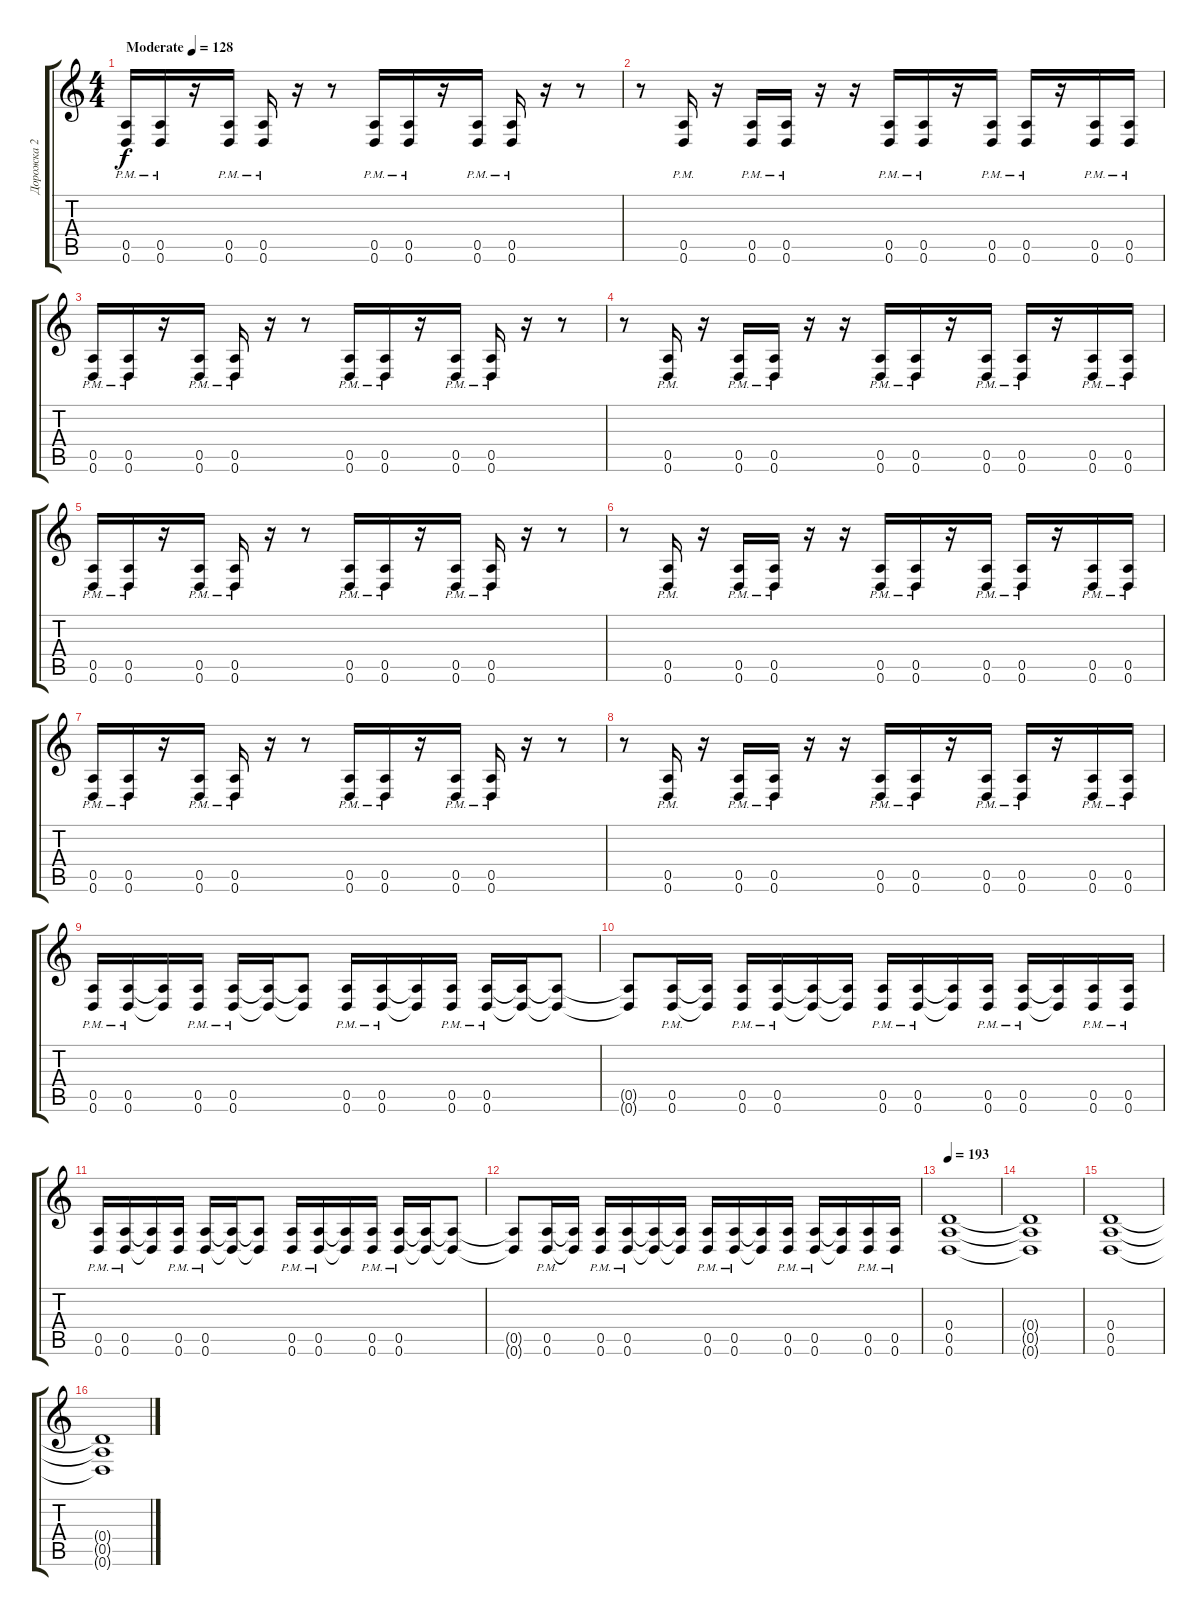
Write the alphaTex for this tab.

\track ("Дорожка 2" "Дорожка 2") {instrument distortionguitar}
\staff {score tabs}
\tuning (E4 B3 G3 D3 A2 D2) {hide}
\ts (4 4)
\tempo (128 "Moderate")
\clef g2
\ks c
(0.5{pm} 0.6{pm}).16{dy f instrument distortionguitar} (0.5{pm} 0.6{pm}).16 r.16 (0.5{pm} 0.6{pm}).16 (0.5{pm} 0.6{pm}).16 r.16 r.8 (0.5{pm} 0.6{pm}).16 (0.5{pm} 0.6{pm}).16 r.16 (0.5{pm} 0.6{pm}).16 (0.5{pm} 0.6{pm}).16 r.16 r.8 |
r.8 (0.5{pm} 0.6{pm}).16 r.16 (0.5{pm} 0.6{pm}).16 (0.5{pm} 0.6{pm}).16 r.16 r.16 (0.5{pm} 0.6{pm}).16 (0.5{pm} 0.6{pm}).16 r.16 (0.5{pm} 0.6{pm}).16 (0.5{pm} 0.6{pm}).16 r.16 (0.5{pm} 0.6{pm}).16 (0.5{pm} 0.6{pm}).16 |
(0.5{pm} 0.6{pm}).16 (0.5{pm} 0.6{pm}).16 r.16 (0.5{pm} 0.6{pm}).16 (0.5{pm} 0.6{pm}).16 r.16 r.8 (0.5{pm} 0.6{pm}).16 (0.5{pm} 0.6{pm}).16 r.16 (0.5{pm} 0.6{pm}).16 (0.5{pm} 0.6{pm}).16 r.16 r.8 |
r.8 (0.5{pm} 0.6{pm}).16 r.16 (0.5{pm} 0.6{pm}).16 (0.5{pm} 0.6{pm}).16 r.16 r.16 (0.5{pm} 0.6{pm}).16 (0.5{pm} 0.6{pm}).16 r.16 (0.5{pm} 0.6{pm}).16 (0.5{pm} 0.6{pm}).16 r.16 (0.5{pm} 0.6{pm}).16 (0.5{pm} 0.6{pm}).16 |
(0.5{pm} 0.6{pm}).16 (0.5{pm} 0.6{pm}).16 r.16 (0.5{pm} 0.6{pm}).16 (0.5{pm} 0.6{pm}).16 r.16 r.8 (0.5{pm} 0.6{pm}).16 (0.5{pm} 0.6{pm}).16 r.16 (0.5{pm} 0.6{pm}).16 (0.5{pm} 0.6{pm}).16 r.16 r.8 |
r.8 (0.5{pm} 0.6{pm}).16 r.16 (0.5{pm} 0.6{pm}).16 (0.5{pm} 0.6{pm}).16 r.16 r.16 (0.5{pm} 0.6{pm}).16 (0.5{pm} 0.6{pm}).16 r.16 (0.5{pm} 0.6{pm}).16 (0.5{pm} 0.6{pm}).16 r.16 (0.5{pm} 0.6{pm}).16 (0.5{pm} 0.6{pm}).16 |
(0.5{pm} 0.6{pm}).16 (0.5{pm} 0.6{pm}).16 r.16 (0.5{pm} 0.6{pm}).16 (0.5{pm} 0.6{pm}).16 r.16 r.8 (0.5{pm} 0.6{pm}).16 (0.5{pm} 0.6{pm}).16 r.16 (0.5{pm} 0.6{pm}).16 (0.5{pm} 0.6{pm}).16 r.16 r.8 |
r.8 (0.5{pm} 0.6{pm}).16 r.16 (0.5{pm} 0.6{pm}).16 (0.5{pm} 0.6{pm}).16 r.16 r.16 (0.5{pm} 0.6{pm}).16 (0.5{pm} 0.6{pm}).16 r.16 (0.5{pm} 0.6{pm}).16 (0.5{pm} 0.6{pm}).16 r.16 (0.5{pm} 0.6{pm}).16 (0.5{pm} 0.6{pm}).16 |
(0.5{pm} 0.6{pm}).16 (0.5{pm} 0.6{pm}).16 (0.5{t} 0.6{t}).16 (0.5{pm} 0.6{pm}).16 (0.5{pm} 0.6{pm}).16 (0.5{t} 0.6{t}).16 (0.5{t} 0.6{t}).8 (0.5{pm} 0.6{pm}).16 (0.5{pm} 0.6{pm}).16 (0.5{t} 0.6{t}).16 (0.5{pm} 0.6{pm}).16 (0.5{pm} 0.6{pm}).16 (0.5{t} 0.6{t}).16 (0.5{t} 0.6{t}).8 |
(0.5{t} 0.6{t}).8 (0.5{pm} 0.6{pm}).16 (0.5{t} 0.6{t}).16 (0.5{pm} 0.6{pm}).16 (0.5{pm} 0.6{pm}).16 (0.5{t} 0.6{t}).16 (0.5{t} 0.6{t}).16 (0.5{pm} 0.6{pm}).16 (0.5{pm} 0.6{pm}).16 (0.5{t} 0.6{t}).16 (0.5{pm} 0.6{pm}).16 (0.5{pm} 0.6{pm}).16 (0.5{t} 0.6{t}).16 (0.5{pm} 0.6{pm}).16 (0.5{pm} 0.6{pm}).16 |
(0.5{pm} 0.6{pm}).16 (0.5{pm} 0.6{pm}).16 (0.5{t} 0.6{t}).16 (0.5{pm} 0.6{pm}).16 (0.5{pm} 0.6{pm}).16 (0.5{t} 0.6{t}).16 (0.5{t} 0.6{t}).8 (0.5{pm} 0.6{pm}).16 (0.5{pm} 0.6{pm}).16 (0.5{t} 0.6{t}).16 (0.5{pm} 0.6{pm}).16 (0.5{pm} 0.6{pm}).16 (0.5{t} 0.6{t}).16 (0.5{t} 0.6{t}).8 |
(0.5{t} 0.6{t}).8 (0.5{pm} 0.6{pm}).16 (0.5{t} 0.6{t}).16 (0.5{pm} 0.6{pm}).16 (0.5{pm} 0.6{pm}).16 (0.5{t} 0.6{t}).16 (0.5{t} 0.6{t}).16 (0.5{pm} 0.6{pm}).16 (0.5{pm} 0.6{pm}).16 (0.5{t} 0.6{t}).16 (0.5{pm} 0.6{pm}).16 (0.5{pm} 0.6{pm}).16 (0.5{t} 0.6{t}).16 (0.5{pm} 0.6{pm}).16 (0.5{pm} 0.6{pm}).16 |
\tempo 193
(0.4 0.5 0.6).1 |
(0.4{t} 0.5{t} 0.6{t}).1 |
(0.4 0.5 0.6).1 |
(0.4{t} 0.5{t} 0.6{t}).1
